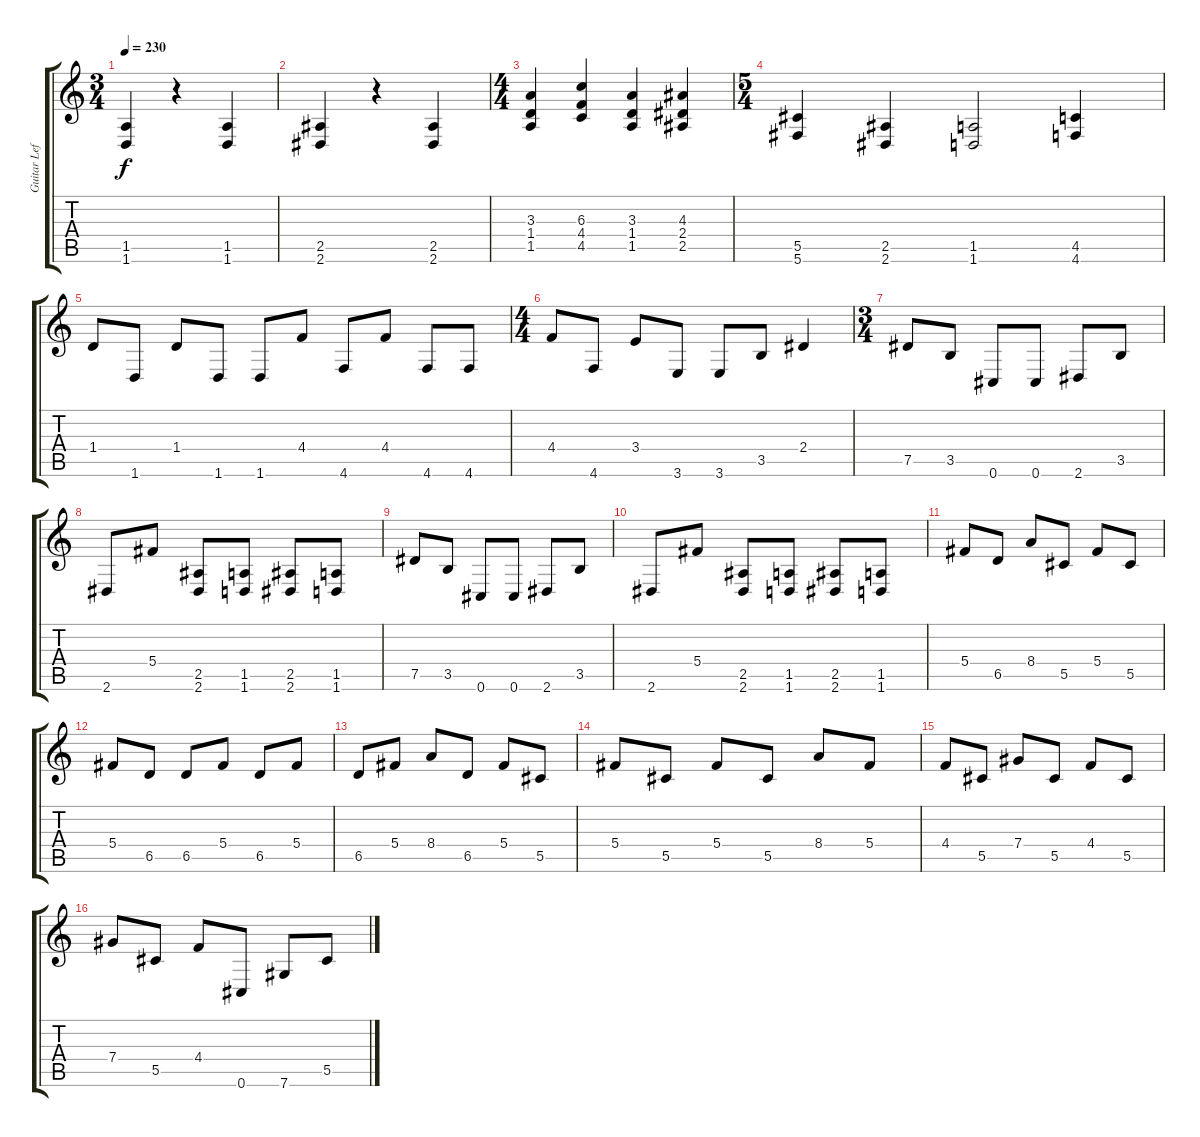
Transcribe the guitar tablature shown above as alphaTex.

\track ("Guitar Left" "Guitar Lef") {instrument distortionguitar}
\staff {score tabs}
\tuning (Eb4 Bb3 Gb3 Db3 Ab2 Db2) {hide}
\ts (3 4)
\tempo 230
\clef g2
\ks c
(1.5 1.6).4{dy f} r.4 (1.5 1.6).4 |
(2.5 2.6).4 r.4 (2.5 2.6).4 |
\ts (4 4)
(3.3 1.4 1.5).4 (6.3 4.4 4.5).4 (3.3 1.4 1.5).4 (4.3 2.4 2.5).4 |
\ts (5 4)
(5.5 5.6).4 (2.5 2.6).4 (1.5 1.6).2 (4.5 4.6).4 |
1.4.8 1.6.8 1.4.8 1.6.8 1.6.8 4.4.8 4.6.8 4.4.8 4.6.8 4.6.8 |
\ts (4 4)
4.4.8 4.6.8 3.4.8 3.6.8 3.6.8 3.5.8 2.4.4 |
\ts (3 4)
7.5.8 3.5.8 0.6.8 0.6.8 2.6.8 3.5.8 |
2.6.8 5.4.8 (2.5 2.6).8 (1.5 1.6).8 (2.5 2.6).8 (1.5 1.6).8 |
7.5.8 3.5.8 0.6.8 0.6.8 2.6.8 3.5.8 |
2.6.8 5.4.8 (2.5 2.6).8 (1.5 1.6).8 (2.5 2.6).8 (1.5 1.6).8 |
5.4.8 6.5.8 8.4.8 5.5.8 5.4.8 5.5.8 |
5.4.8 6.5.8 6.5.8 5.4.8 6.5.8 5.4.8 |
6.5.8 5.4.8 8.4.8 6.5.8 5.4.8 5.5.8 |
5.4.8 5.5.8 5.4.8 5.5.8 8.4.8 5.4.8 |
4.4.8 5.5.8 7.4.8 5.5.8 4.4.8 5.5.8 |
7.4.8 5.5.8 4.4.8 0.6.8 7.6.8 5.5.8
